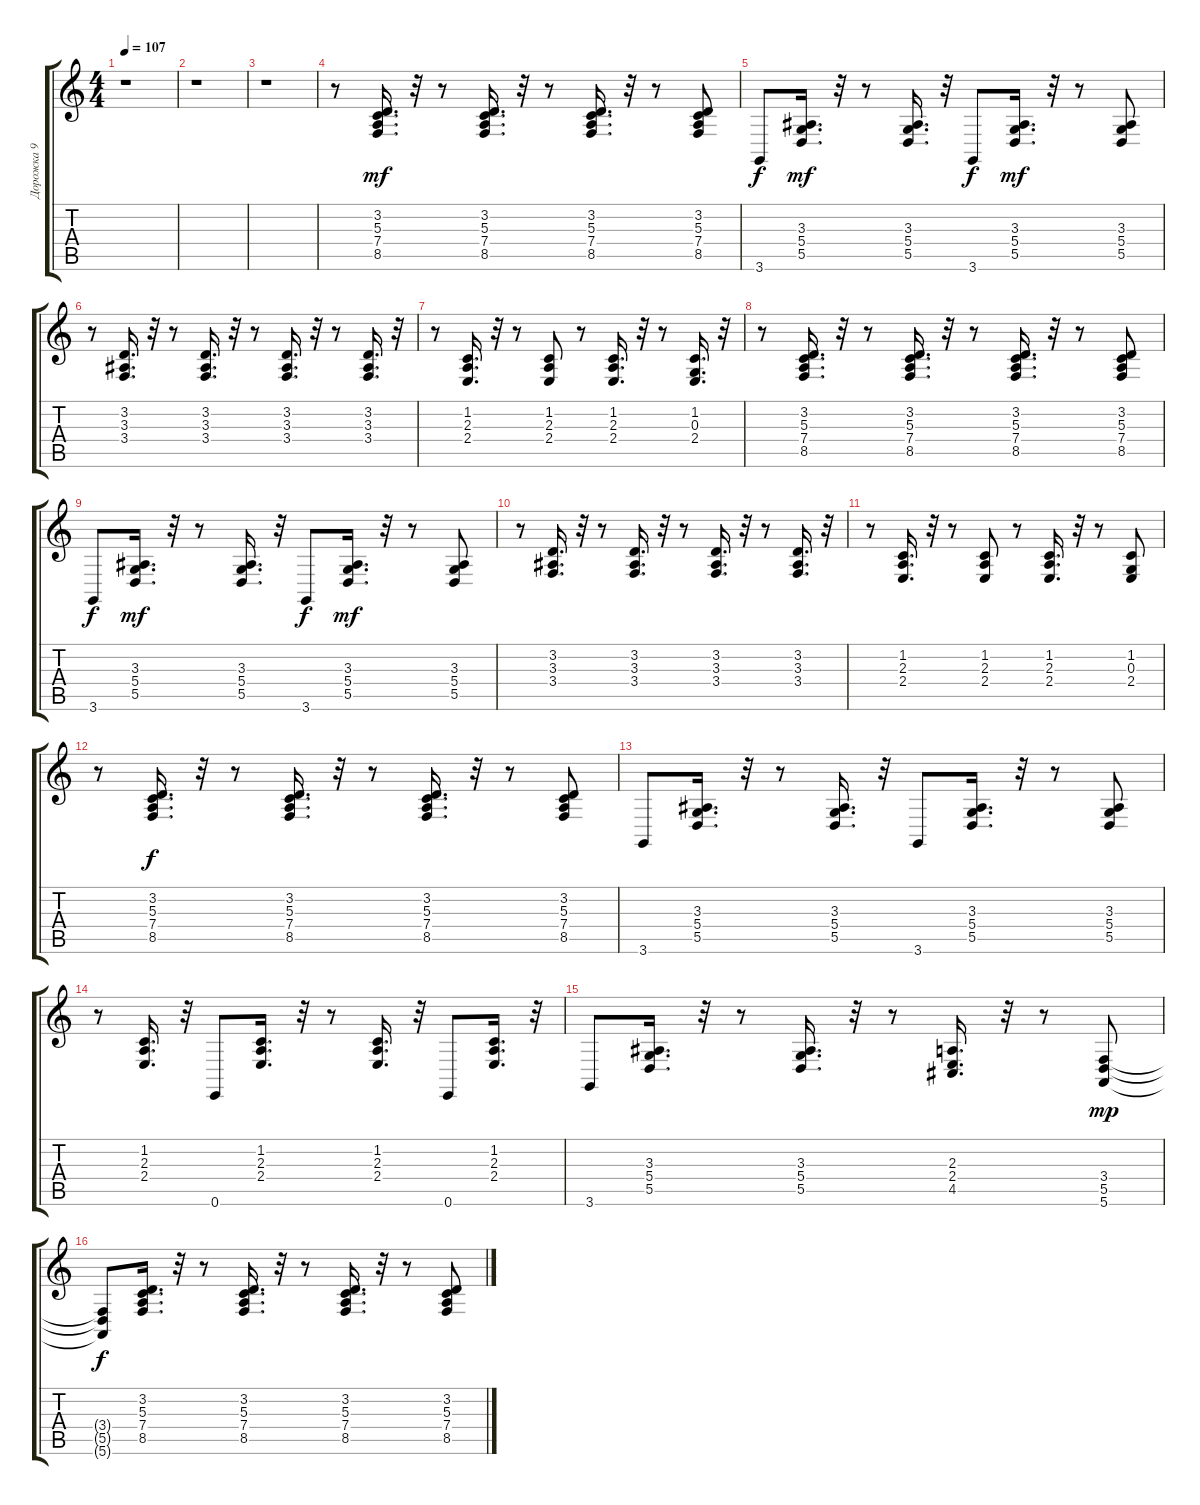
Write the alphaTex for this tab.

\track ("Дорожка 9" "Дорожка 9") {instrument acousticgrandpiano}
\staff {score tabs}
\tuning (E4 B3 G3 D3 A2 E2) {hide}
\ts (4 4)
\tempo 107
\clef g2
\ks c
r.1{dy f} |
r.1 |
r.1 |
r.8 (3.2 5.3 7.4 8.5).16{d dy mf} r.32 r.8 (3.2 5.3 7.4 8.5).16{d} r.32 r.8 (3.2 5.3 7.4 8.5).16{d} r.32 r.8 (3.2 5.3 7.4 8.5).8 |
3.6.8{dy f} (3.3 5.4 5.5).16{d dy mf} r.32 r.8 (3.3 5.4 5.5).16{d} r.32 3.6.8{dy f} (3.3 5.4 5.5).16{d dy mf} r.32 r.8 (3.3 5.4 5.5).8 |
r.8 (3.2 3.3 3.4).16{d} r.32 r.8 (3.2 3.3 3.4).16{d} r.32 r.8 (3.2 3.3 3.4).16{d} r.32 r.8 (3.2 3.3 3.4).16{d} r.32 |
r.8 (1.2 2.3 2.4).16{d} r.32 r.8 (1.2 2.3 2.4).8 r.8 (1.2 2.3 2.4).16{d} r.32 r.8 (1.2 0.3 2.4).16{d} r.32 |
r.8 (3.2 5.3 7.4 8.5).16{d} r.32 r.8 (3.2 5.3 7.4 8.5).16{d} r.32 r.8 (3.2 5.3 7.4 8.5).16{d} r.32 r.8 (3.2 5.3 7.4 8.5).8 |
3.6.8{dy f} (3.3 5.4 5.5).16{d dy mf} r.32 r.8 (3.3 5.4 5.5).16{d} r.32 3.6.8{dy f} (3.3 5.4 5.5).16{d dy mf} r.32 r.8 (3.3 5.4 5.5).8 |
r.8 (3.2 3.3 3.4).16{d} r.32 r.8 (3.2 3.3 3.4).16{d} r.32 r.8 (3.2 3.3 3.4).16{d} r.32 r.8 (3.2 3.3 3.4).16{d} r.32 |
r.8 (1.2 2.3 2.4).16{d} r.32 r.8 (1.2 2.3 2.4).8 r.8 (1.2 2.3 2.4).16{d} r.32 r.8 (1.2 0.3 2.4).8 |
r.8 (3.2 5.3 7.4 8.5).16{d dy f} r.32 r.8 (3.2 5.3 7.4 8.5).16{d} r.32 r.8 (3.2 5.3 7.4 8.5).16{d} r.32 r.8 (3.2 5.3 7.4 8.5).8 |
3.6.8 (3.3 5.4 5.5).16{d} r.32 r.8 (3.3 5.4 5.5).16{d} r.32 3.6.8 (3.3 5.4 5.5).16{d} r.32 r.8 (3.3 5.4 5.5).8 |
r.8 (1.2 2.3 2.4).16{d} r.32 0.6.8 (1.2 2.3 2.4).16{d} r.32 r.8 (1.2 2.3 2.4).16{d} r.32 0.6.8 (1.2 2.3 2.4).16{d} r.32 |
3.6.8 (3.3 5.4 5.5).16{d} r.32 r.8 (3.3 5.4 5.5).16{d} r.32 r.8 (2.3 2.4 4.5).16{d} r.32 r.8 (3.4 5.5 5.6).8{dy mp} |
(3.4{t} 5.5{t} 5.6{t}).8{dy f} (3.2 5.3 7.4 8.5).16{d} r.32 r.8 (3.2 5.3 7.4 8.5).16{d} r.32 r.8 (3.2 5.3 7.4 8.5).16{d} r.32 r.8 (3.2 5.3 7.4 8.5).8
